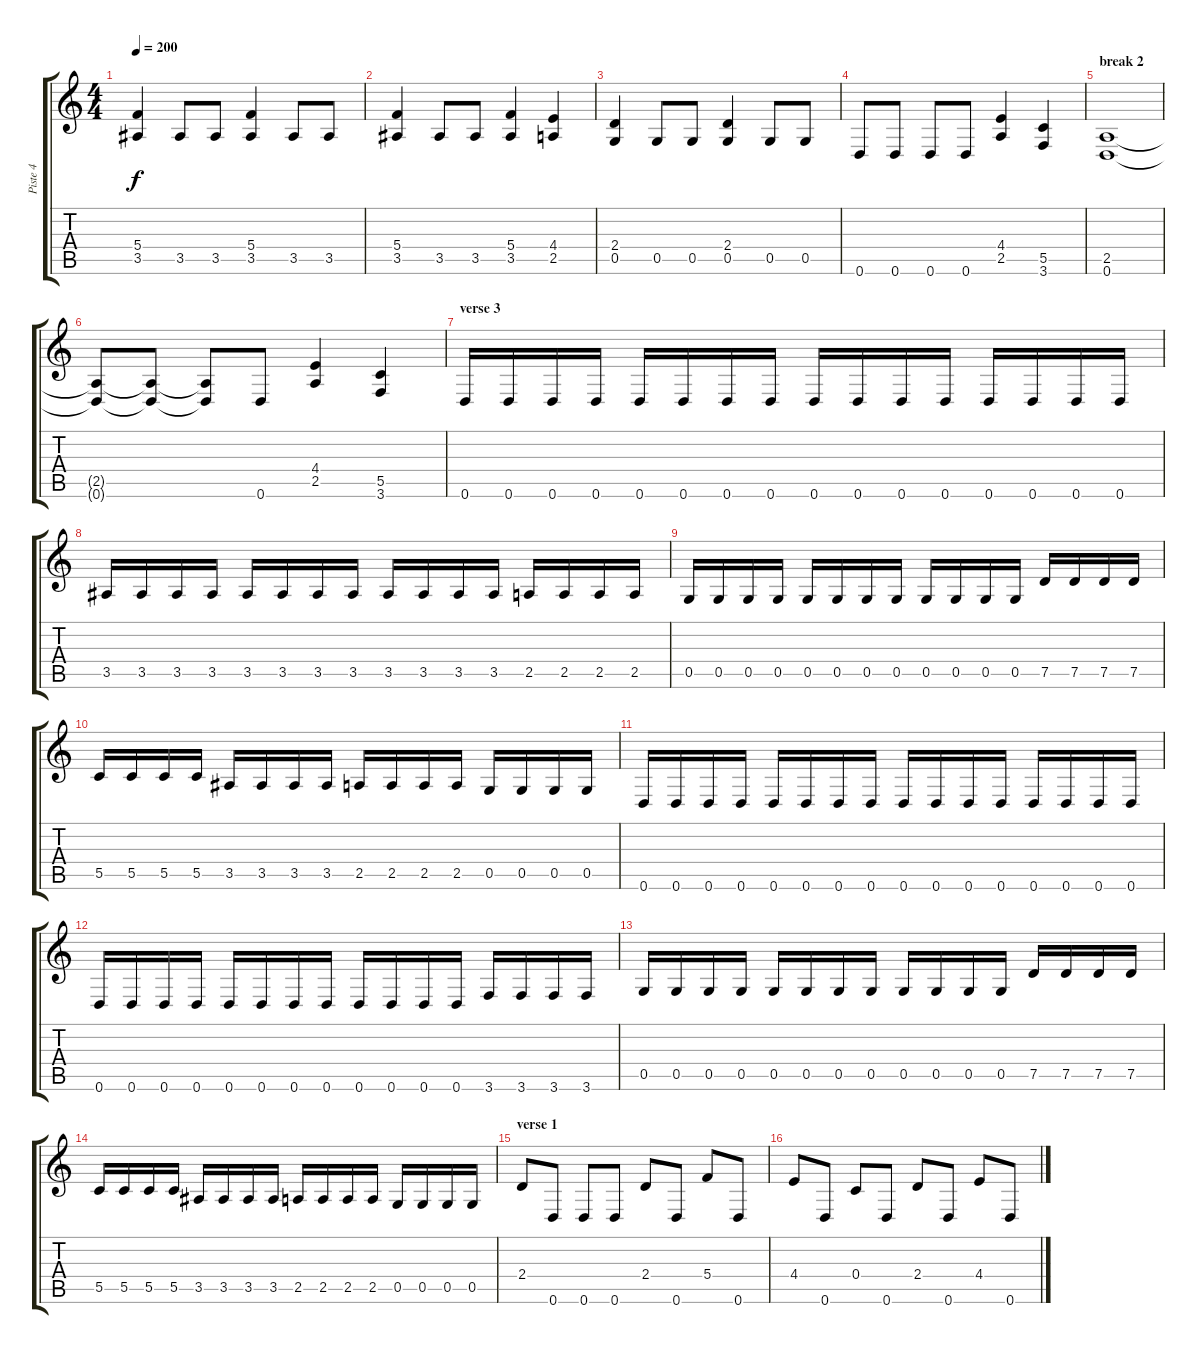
\track ("Piste 4" "Piste 4") {instrument distortionguitar}
\staff {score tabs}
\tuning (D4 A3 F3 C3 G2 D2) {hide}
\ts (4 4)
\tempo 200
\clef g2
\ks c
(5.4 3.5).4{dy f} 3.5.8 3.5.8 (5.4 3.5).4 3.5.8 3.5.8 |
(5.4 3.5).4 3.5.8 3.5.8 (5.4 3.5).4 (4.4 2.5).4 |
(2.4 0.5).4 0.5.8 0.5.8 (2.4 0.5).4 0.5.8 0.5.8 |
0.6.8 0.6.8 0.6.8 0.6.8 (4.4 2.5).4 (5.5 3.6).4 |
\section ("" "break 2")
(2.5 0.6).1 |
(2.5{t} 0.6{t}).8 (2.5{t} 0.6{t}).8 (2.5{t} 0.6{t}).8 0.6.8 (4.4 2.5).4 (5.5 3.6).4 |
\section ("" "verse 3")
0.6.16{volume 16} 0.6.16 0.6.16 0.6.16 0.6.16 0.6.16 0.6.16 0.6.16 0.6.16 0.6.16 0.6.16 0.6.16 0.6.16 0.6.16 0.6.16 0.6.16 |
3.5.16 3.5.16 3.5.16 3.5.16 3.5.16 3.5.16 3.5.16 3.5.16 3.5.16 3.5.16 3.5.16 3.5.16 2.5.16 2.5.16 2.5.16 2.5.16 |
0.5.16 0.5.16 0.5.16 0.5.16 0.5.16 0.5.16 0.5.16 0.5.16 0.5.16 0.5.16 0.5.16 0.5.16 7.5.16 7.5.16 7.5.16 7.5.16 |
5.5.16 5.5.16 5.5.16 5.5.16 3.5.16 3.5.16 3.5.16 3.5.16 2.5.16 2.5.16 2.5.16 2.5.16 0.5.16 0.5.16 0.5.16 0.5.16 |
0.6.16 0.6.16 0.6.16 0.6.16 0.6.16 0.6.16 0.6.16 0.6.16 0.6.16 0.6.16 0.6.16 0.6.16 0.6.16 0.6.16 0.6.16 0.6.16 |
0.6.16 0.6.16 0.6.16 0.6.16 0.6.16 0.6.16 0.6.16 0.6.16 0.6.16 0.6.16 0.6.16 0.6.16 3.6.16 3.6.16 3.6.16 3.6.16 |
0.5.16 0.5.16 0.5.16 0.5.16 0.5.16 0.5.16 0.5.16 0.5.16 0.5.16 0.5.16 0.5.16 0.5.16 7.5.16 7.5.16 7.5.16 7.5.16 |
5.5.16 5.5.16 5.5.16 5.5.16 3.5.16 3.5.16 3.5.16 3.5.16 2.5.16 2.5.16 2.5.16 2.5.16 0.5.16 0.5.16 0.5.16 0.5.16 |
\section ("" "verse 1")
2.4.8 0.6.8 0.6.8 0.6.8 2.4.8 0.6.8 5.4.8 0.6.8 |
4.4.8 0.6.8 0.4.8 0.6.8 2.4.8 0.6.8 4.4.8 0.6.8
